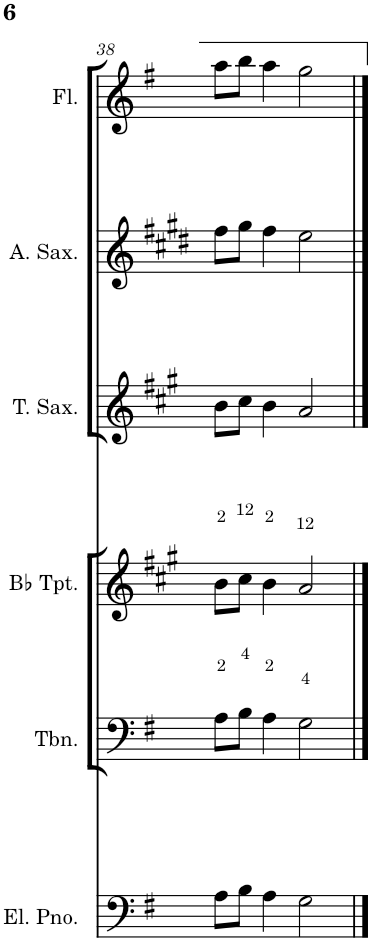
**kern	**kern	**kern	**kern	**kern	**kern
*part6	*part5	*part4	*part3	*part2	*part1
*staff6	*staff5	*staff4	*staff3	*staff2	*staff1
*I"Electric Piano	*I"Trombone	*I"Bb Trumpet	*I"Tenor Saxophone	*I"Alto Saxophone	*I"Flute
*I'El. Pno.	*I'Tbn.	*I'Bb Tpt.	*I'T. Sax.	*I'A. Sax.	*I'Fl.
!!LO:PB:g=z
*clefF4	*clefF4	*clefG2	*clefG2	*clefG2	*clefG2
*	*	*Trd1c2	*Trd8c14	*Trd5c9	*
*k[f#]	*k[f#]	*k[f#c#g#]	*k[f#c#g#]	*k[f#c#g#d#]	*k[f#]
*M4/4	*M4/4	*M4/4	*M4/4	*M4/4	*M4/4
=38	=38	=38	=38	=38	=38
8A\L	8A\L	8b\L	8b\L	8ff#\L	8aa\L
8B\J	8B\J	8cc#\J	8cc#\J	8gg#\J	8bb\J
4A\	4A\	4b\	4b\	4ff#\	4aa\
2G\	2G\	2a/	2a/	2ee\	2gg\
==	==	==	==	==	==
*-	*-	*-	*-	*-	*-
